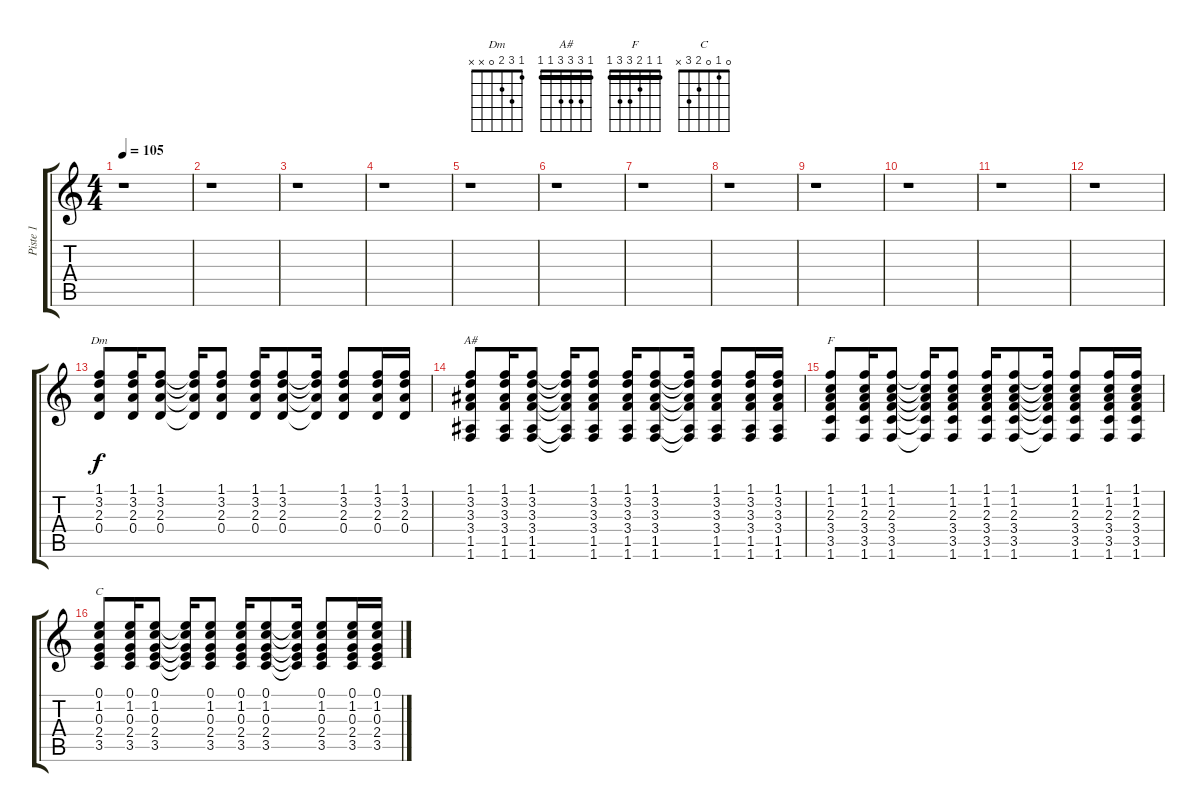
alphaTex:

\track ("Piste 1" "Piste 1") {instrument acousticguitarsteel}
\staff {score tabs}
\tuning (E4 B3 G3 D3 A2 E2) {hide}
\chord ("Dm" 1 3 2 0 x x)
\chord ("A#" 1 3 3 3 1 1) {barre 1}
\chord ("F" 1 1 2 3 3 1) {barre 1}
\chord ("C" 0 1 0 2 3 x)
\ts (4 4)
\tempo 105
\clef g2
\ks c
r.1{dy f} |
r.1 |
r.1 |
r.1 |
r.1 |
r.1 |
r.1 |
r.1 |
r.1 |
r.1 |
r.1 |
r.1 |
(1.1 3.2 2.3 0.4).8{ch "Dm"} (1.1 3.2 2.3 0.4).16 (1.1 3.2 2.3 0.4).8 (1.1{t} 3.2{t} 2.3{t} 0.4{t}).16 (1.1 3.2 2.3 0.4).8 (1.1 3.2 2.3 0.4).16 (1.1 3.2 2.3 0.4).8 (1.1{t} 3.2{t} 2.3{t} 0.4{t}).16 (1.1 3.2 2.3 0.4).8 (1.1 3.2 2.3 0.4).16 (1.1 3.2 2.3 0.4).16 |
(1.1 3.2 3.3 3.4 1.5 1.6).8{ch "A#"} (1.1 3.2 3.3 3.4 1.5 1.6).16 (1.1 3.2 3.3 3.4 1.5 1.6).8 (1.1{t} 3.2{t} 3.3{t} 3.4{t} 1.5{t} 1.6{t}).16 (1.1 3.2 3.3 3.4 1.5 1.6).8 (1.1 3.2 3.3 3.4 1.5 1.6).16 (1.1 3.2 3.3 3.4 1.5 1.6).8 (1.1{t} 3.2{t} 3.3{t} 3.4{t} 1.5{t} 1.6{t}).16 (1.1 3.2 3.3 3.4 1.5 1.6).8 (1.1 3.2 3.3 3.4 1.5 1.6).16 (1.1 3.2 3.3 3.4 1.5 1.6).16 |
(1.1 1.2 2.3 3.4 3.5 1.6).8{ch "F"} (1.1 1.2 2.3 3.4 3.5 1.6).16 (1.1 1.2 2.3 3.4 3.5 1.6).8 (1.1{t} 1.2{t} 2.3{t} 3.4{t} 3.5{t} 1.6{t}).16 (1.1 1.2 2.3 3.4 3.5 1.6).8 (1.1 1.2 2.3 3.4 3.5 1.6).16 (1.1 1.2 2.3 3.4 3.5 1.6).8 (1.1{t} 1.2{t} 2.3{t} 3.4{t} 3.5{t} 1.6{t}).16 (1.1 1.2 2.3 3.4 3.5 1.6).8 (1.1 1.2 2.3 3.4 3.5 1.6).16 (1.1 1.2 2.3 3.4 3.5 1.6).16 |
(0.1 1.2 0.3 2.4 3.5).8{ch "C"} (0.1 1.2 0.3 2.4 3.5).16 (0.1 1.2 0.3 2.4 3.5).8 (0.1{t} 1.2{t} 0.3{t} 2.4{t} 3.5{t}).16 (0.1 1.2 0.3 2.4 3.5).8 (0.1 1.2 0.3 2.4 3.5).16 (0.1 1.2 0.3 2.4 3.5).8 (0.1{t} 1.2{t} 0.3{t} 2.4{t} 3.5{t}).16 (0.1 1.2 0.3 2.4 3.5).8 (0.1 1.2 0.3 2.4 3.5).16 (0.1 1.2 0.3 2.4 3.5).16
